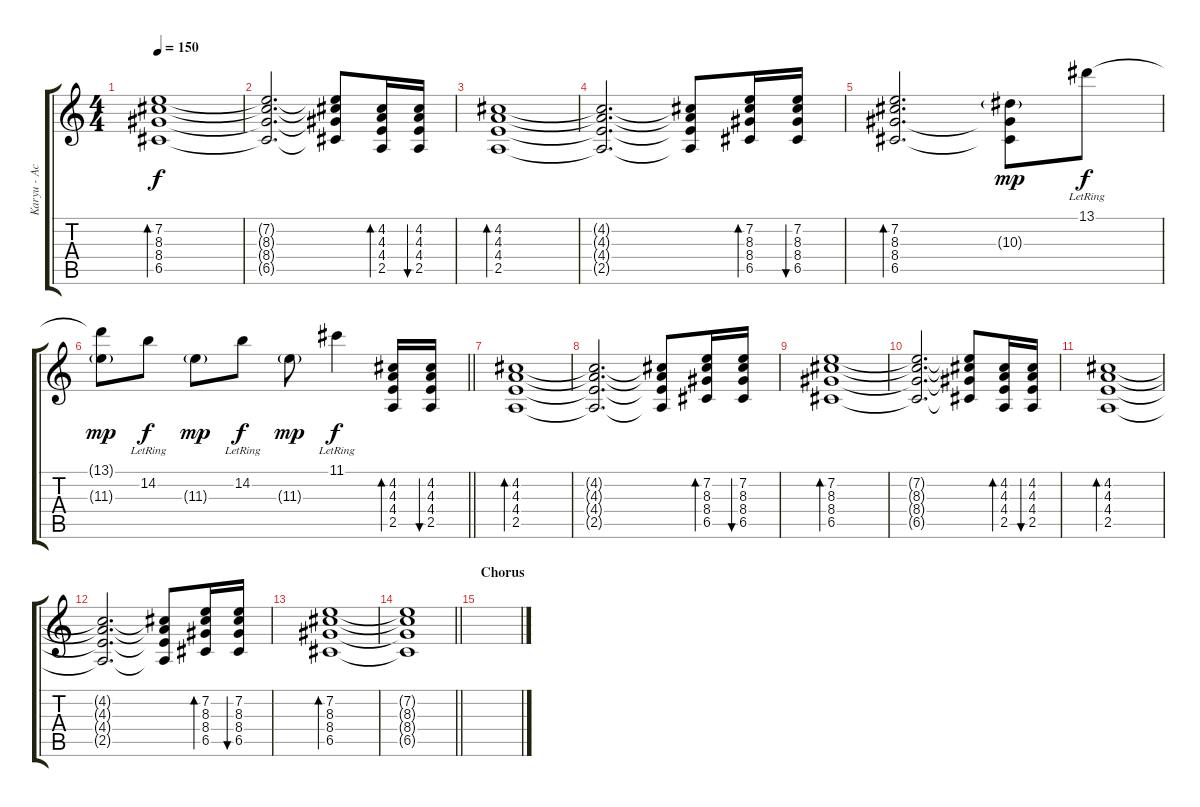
\track ("Karyu - Acoustic Guitar" "Karyu - Ac") {instrument acousticguitarsteel}
\staff {score tabs}
\tuning (D4 A3 F3 C3 G2 D2) {hide}
\ts (4 4)
\tempo 150
\clef g2
\ks c
(7.2 8.3 8.4 6.5).1{bd 120 dy f} |
(7.2{t} 8.3{t} 8.4{t} 6.5{t}).2{d} (7.2{t} 8.3{t} 8.4{t} 6.5{t}).8 (4.2 4.3 4.4 2.5).16{bd 120} (4.2 4.3 4.4 2.5).16{bu 120} |
(4.2 4.3 4.4 2.5).1{bd 120} |
(4.2{t} 4.3{t} 4.4{t} 2.5{t}).2{d} (4.2{t} 4.3{t} 4.4{t} 2.5{t}).8 (7.2 8.3 8.4 6.5).16{bd 120} (7.2 8.3 8.4 6.5).16{bu 120} |
(7.2 8.3 8.4 6.5).2{d bd 120} (10.3{g} 8.4{t} 6.5{t}).8{dy mp} 13.1{lr}.8{dy f} |
\barLineRight lightlight
(13.1{t} 11.3{g}).8{dy mp} 14.2{lr}.8{dy f} 11.3{g}.8{dy mp} 14.2{lr}.8{dy f} 11.3{g}.8{dy mp} 11.1{lr}.4{dy f} (4.2 4.3 4.4 2.5).16{bd 120} (4.2 4.3 4.4 2.5).16{bu 120} |
\section ("" "")
(4.2 4.3 4.4 2.5).1{bd 120} |
(4.2{t} 4.3{t} 4.4{t} 2.5{t}).2{d} (4.2{t} 4.3{t} 4.4{t} 2.5{t}).8 (7.2 8.3 8.4 6.5).16{bd 120} (7.2 8.3 8.4 6.5).16{bu 120} |
(7.2 8.3 8.4 6.5).1{bd 120} |
(7.2{t} 8.3{t} 8.4{t} 6.5{t}).2{d} (7.2{t} 8.3{t} 8.4{t} 6.5{t}).8 (4.2 4.3 4.4 2.5).16{bd 120} (4.2 4.3 4.4 2.5).16{bu 120} |
(4.2 4.3 4.4 2.5).1{bd 120} |
(4.2{t} 4.3{t} 4.4{t} 2.5{t}).2{d} (4.2{t} 4.3{t} 4.4{t} 2.5{t}).8 (7.2 8.3 8.4 6.5).16{bd 120} (7.2 8.3 8.4 6.5).16{bu 120} |
(7.2 8.3 8.4 6.5).1{bd 120} |
\barLineRight lightlight
(7.2{t} 8.3{t} 8.4{t} 6.5{t}).1 |
\section ("" "Chorus")
